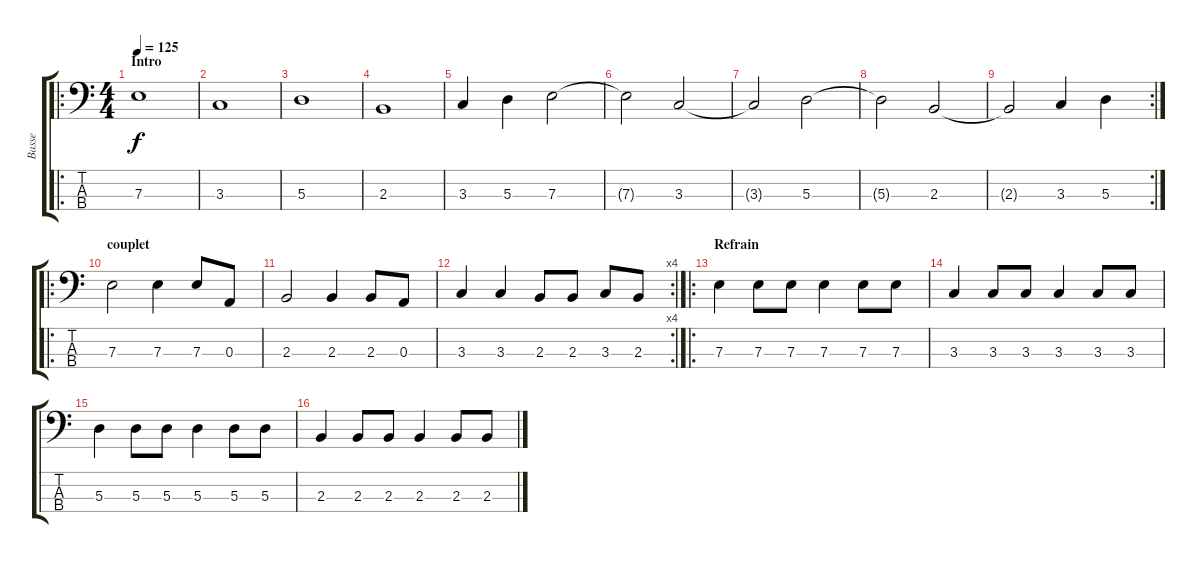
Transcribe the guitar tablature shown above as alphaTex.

\track ("Basse" "Basse") {instrument acousticbass}
\staff {score tabs}
\tuning (G2 D2 A1 E1) {hide}
\ro
\ts (4 4)
\section ("" "Intro")
\tempo 125
\clef f4
\ks c
7.3.1{dy f instrument acousticbass} |
3.3.1 |
5.3.1 |
2.3.1 |
3.3.4 5.3.4 7.3.2 |
7.3{t}.2 3.3.2 |
3.3{t}.2 5.3.2 |
5.3{t}.2 2.3.2 |
\rc 2
2.3{t}.2 3.3.4 5.3.4 |
\ro
\section ("" "couplet")
7.3.2 7.3.4 7.3.8 0.3.8 |
2.3.2 2.3.4 2.3.8 0.3.8 |
\rc 4
3.3.4 3.3.4 2.3.8 2.3.8 3.3.8 2.3.8 |
\ro
\section ("" "Refrain")
7.3.4 7.3.8 7.3.8 7.3.4 7.3.8 7.3.8 |
3.3.4 3.3.8 3.3.8 3.3.4 3.3.8 3.3.8 |
5.3.4 5.3.8 5.3.8 5.3.4 5.3.8 5.3.8 |
2.3.4 2.3.8 2.3.8 2.3.4 2.3.8 2.3.8
